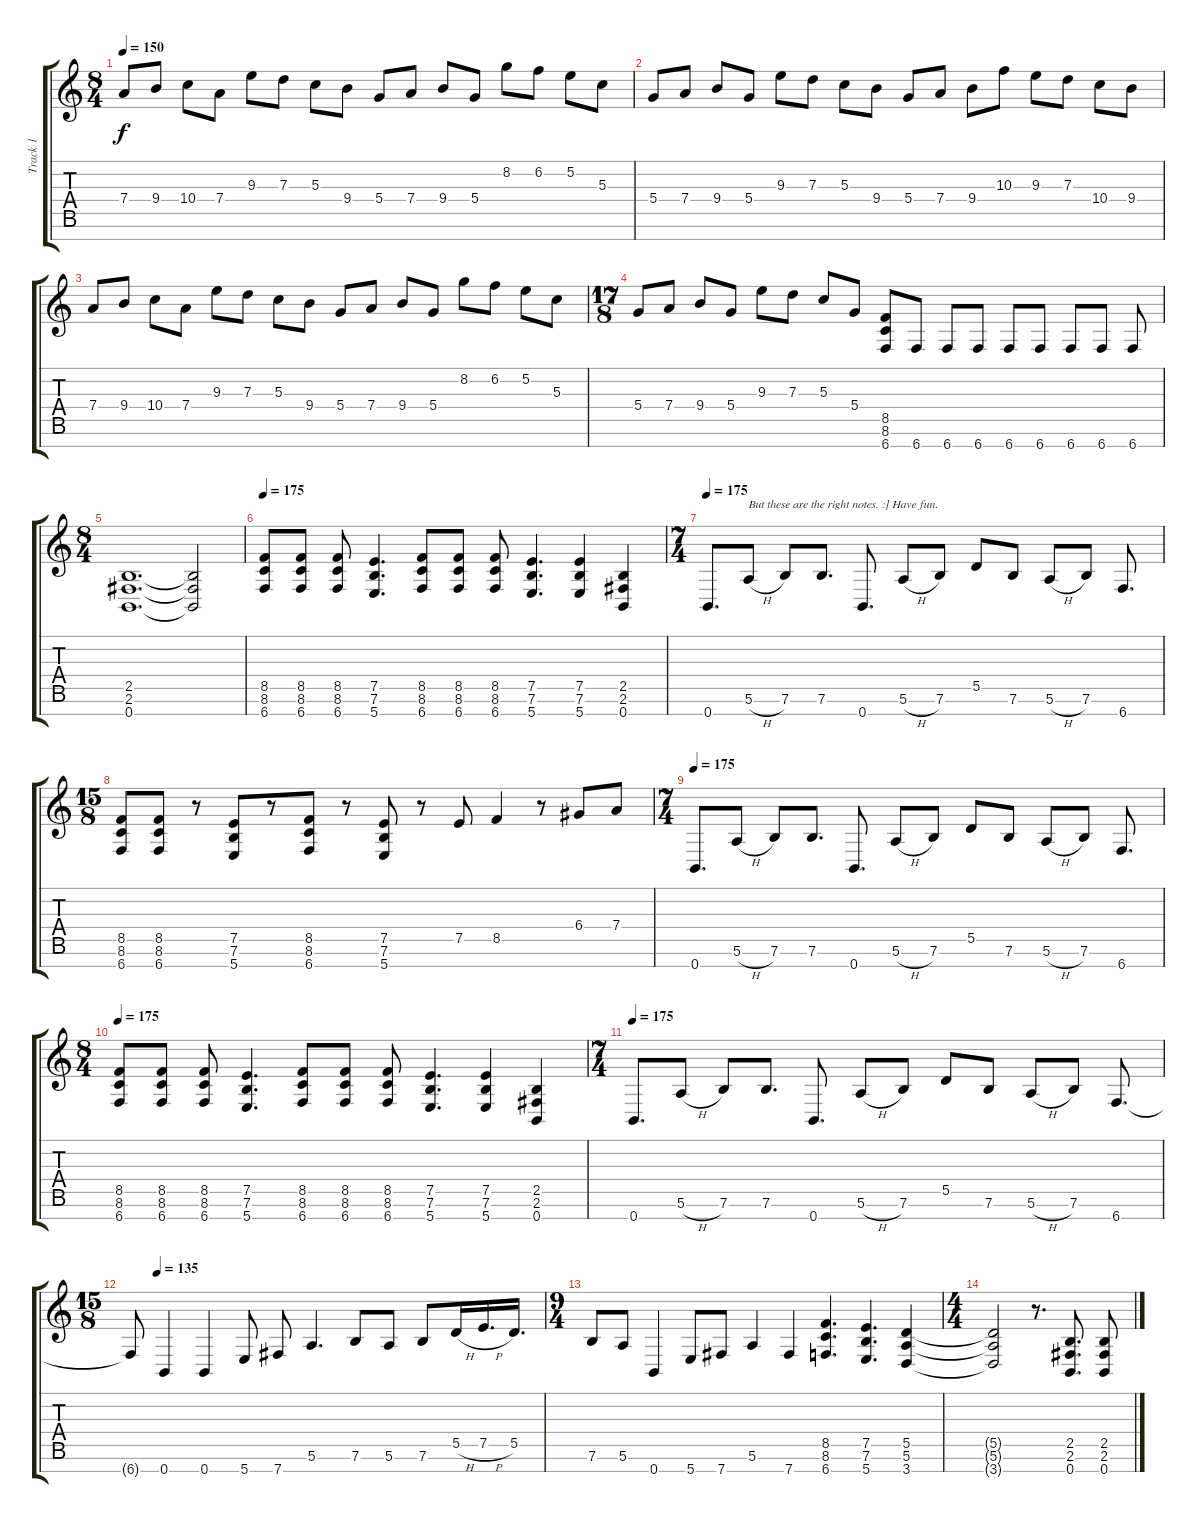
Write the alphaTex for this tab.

\track ("Track 1" "Track 1") {instrument distortionguitar}
\staff {score tabs}
\tuning (E4 B3 G3 D3 A2 E2 B1) {hide}
\ts (8 4)
\tempo 150
\clef g2
\ks c
7.4.8{dy f} 9.4.8 10.4.8 7.4.8 9.3.8 7.3.8 5.3.8 9.4.8 5.4.8 7.4.8 9.4.8 5.4.8 8.2.8 6.2.8 5.2.8 5.3.8 |
5.4.8 7.4.8 9.4.8 5.4.8 9.3.8 7.3.8 5.3.8 9.4.8 5.4.8 7.4.8 9.4.8 10.3.8 9.3.8 7.3.8 10.4.8 9.4.8 |
7.4.8 9.4.8 10.4.8 7.4.8 9.3.8 7.3.8 5.3.8 9.4.8 5.4.8 7.4.8 9.4.8 5.4.8 8.2.8 6.2.8 5.2.8 5.3.8 |
\ts (17 8)
5.4.8 7.4.8 9.4.8 5.4.8 9.3.8 7.3.8 5.3.8 5.4.8 (8.5 8.6 6.7).8 6.7.8 6.7.8 6.7.8 6.7.8 6.7.8 6.7.8 6.7.8 6.7.8 |
\ts (8 4)
(2.5 2.6 0.7).1{d} (2.5{t} 2.6{t} 0.7{t}).2 |
\tempo 175
(8.5 8.6 6.7).8 (8.5 8.6 6.7).8 (8.5 8.6 6.7).8 (7.5 7.6 5.7).4{d} (8.5 8.6 6.7).8 (8.5 8.6 6.7).8 (8.5 8.6 6.7).8 (7.5 7.6 5.7).4{d} (7.5 7.6 5.7).4 (2.5 2.6 0.7).4 |
\ts (7 4)
\tempo 175
0.7.8{d} 5.6{h}.8{txt "But these are the right notes. :] Have fun."} 7.6.8 7.6.8{d} 0.7.8{d} 5.6{h}.8 7.6.8 5.5.8 7.6.8 5.6{h}.8 7.6.8 6.7.8{d} |
\ts (15 8)
(8.5 8.6 6.7).8 (8.5 8.6 6.7).8 r.8 (7.5 7.6 5.7).8 r.8 (8.5 8.6 6.7).8 r.8 (7.5 7.6 5.7).8 r.8 7.5.8 8.5.4 r.8 6.4.8 7.4.8 |
\ts (7 4)
\tempo 175
0.7.8{d} 5.6{h}.8 7.6.8 7.6.8{d} 0.7.8{d} 5.6{h}.8 7.6.8 5.5.8 7.6.8 5.6{h}.8 7.6.8 6.7.8{d} |
\ts (8 4)
\tempo 175
(8.5 8.6 6.7).8 (8.5 8.6 6.7).8 (8.5 8.6 6.7).8 (7.5 7.6 5.7).4{d} (8.5 8.6 6.7).8 (8.5 8.6 6.7).8 (8.5 8.6 6.7).8 (7.5 7.6 5.7).4{d} (7.5 7.6 5.7).4 (2.5 2.6 0.7).4 |
\ts (7 4)
\tempo 175
0.7.8{d} 5.6{h}.8 7.6.8 7.6.8{d} 0.7.8{d} 5.6{h}.8 7.6.8 5.5.8 7.6.8 5.6{h}.8 7.6.8 6.7.8{d} |
\ts (15 8)
\tempo (135 0.06666666666666667)
6.7{t}.8 0.7.4 0.7.4 5.7.8 7.7.8 5.6.4{d} 7.6.8 5.6.8 7.6.8 5.5{h}.16 7.5{h}.16{d} 5.5.16{d} |
\ts (9 4)
7.6.8 5.6.8 0.7.4 5.7.8 7.7.8 5.6.4 7.7.4 (8.5 8.6 6.7).4{d} (7.5 7.6 5.7).4{d} (5.5 5.6 3.7).4 |
\ts (4 4)
(5.5{t} 5.6{t} 3.7{t}).2 r.8{d} (2.5 2.6 0.7).8{d} (2.5 2.6 0.7).8
